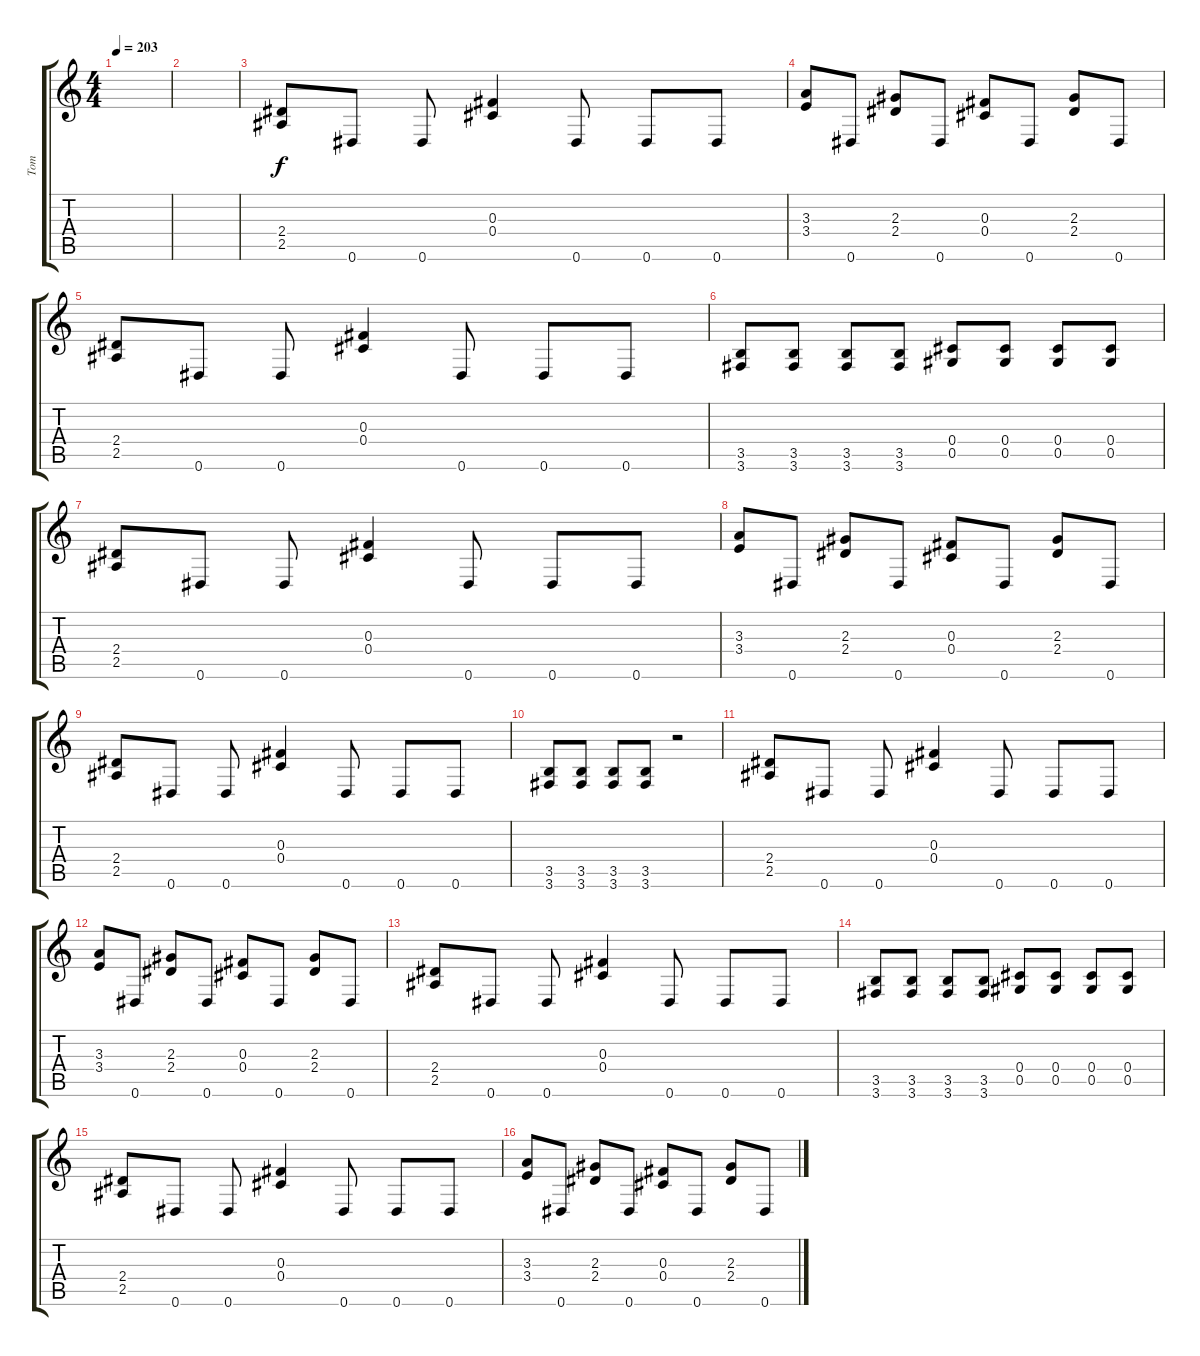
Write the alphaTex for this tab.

\track ("Tom" "Tom") {instrument distortionguitar}
\staff {score tabs}
\tuning (Eb4 Bb3 Gb3 Db3 Ab2 Eb2) {hide}
\ts (4 4)
\tempo 203
\clef g2
\ks c
|
|
(2.4 2.5).8 0.6.8 0.6.8 (0.3 0.4).4 0.6.8 0.6.8 0.6.8 |
(3.3 3.4).8 0.6.8 (2.3 2.4).8 0.6.8 (0.3 0.4).8 0.6.8 (2.3 2.4).8 0.6.8 |
(2.4 2.5).8 0.6.8 0.6.8 (0.3 0.4).4 0.6.8 0.6.8 0.6.8 |
(3.5 3.6).8 (3.5 3.6).8 (3.5 3.6).8 (3.5 3.6).8 (0.4 0.5).8 (0.4 0.5).8 (0.4 0.5).8 (0.4 0.5).8 |
(2.4 2.5).8 0.6.8 0.6.8 (0.3 0.4).4 0.6.8 0.6.8 0.6.8 |
(3.3 3.4).8 0.6.8 (2.3 2.4).8 0.6.8 (0.3 0.4).8 0.6.8 (2.3 2.4).8 0.6.8 |
(2.4 2.5).8 0.6.8 0.6.8 (0.3 0.4).4 0.6.8 0.6.8 0.6.8 |
(3.5 3.6).8 (3.5 3.6).8 (3.5 3.6).8 (3.5 3.6).8 r.2 |
(2.4 2.5).8{instrument distortionguitar} 0.6.8 0.6.8 (0.3 0.4).4 0.6.8 0.6.8 0.6.8 |
(3.3 3.4).8 0.6.8 (2.3 2.4).8 0.6.8 (0.3 0.4).8 0.6.8 (2.3 2.4).8 0.6.8 |
(2.4 2.5).8 0.6.8 0.6.8 (0.3 0.4).4 0.6.8 0.6.8 0.6.8 |
(3.5 3.6).8 (3.5 3.6).8 (3.5 3.6).8 (3.5 3.6).8 (0.4 0.5).8 (0.4 0.5).8 (0.4 0.5).8 (0.4 0.5).8 |
(2.4 2.5).8 0.6.8 0.6.8 (0.3 0.4).4 0.6.8 0.6.8 0.6.8 |
(3.3 3.4).8 0.6.8 (2.3 2.4).8 0.6.8 (0.3 0.4).8 0.6.8 (2.3 2.4).8 0.6.8
